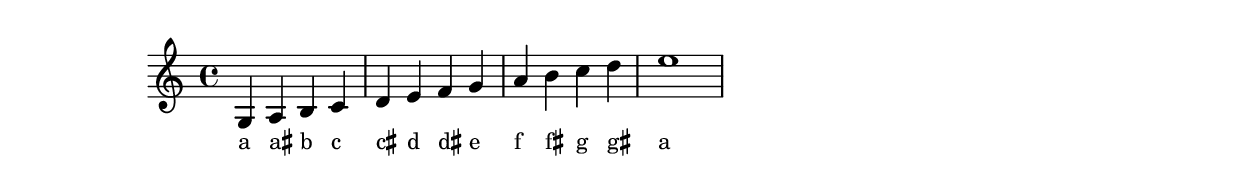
%% DO NOT EDIT this file manually; it is automatically
%% generated from LSR http://lsr.di.unimi.it
%% Make any changes in LSR itself, or in Documentation/snippets/new/ ,
%% and then run scripts/auxiliar/makelsr.py
%%
%% This file is in the public domain.
\version "2.18.0"

\header {
  lsrtags = "pitches"

  texidoc = "
@code{staffLineLayoutFunction} is used to change the position of notes.
This snippet shows setting its value to @code{ly:pitch-semitones} in
order to produce a chromatic scale with the distance between each space
and line of the stave equal to one semitone.

"
  doctitle = "Changing the interval of lines on the stave"
} % begin verbatim


scale = \relative c' {
  a4 ais b c
  cis4 d dis e
  f4 fis g gis
  a1
}

\new Staff \with {
  \remove "Accidental_engraver"
  staffLineLayoutFunction = #ly:pitch-semitones
}
{
  <<
    \scale
    \context NoteNames {
      \set printOctaveNames = ##f
      \scale
    }
  >>
}
